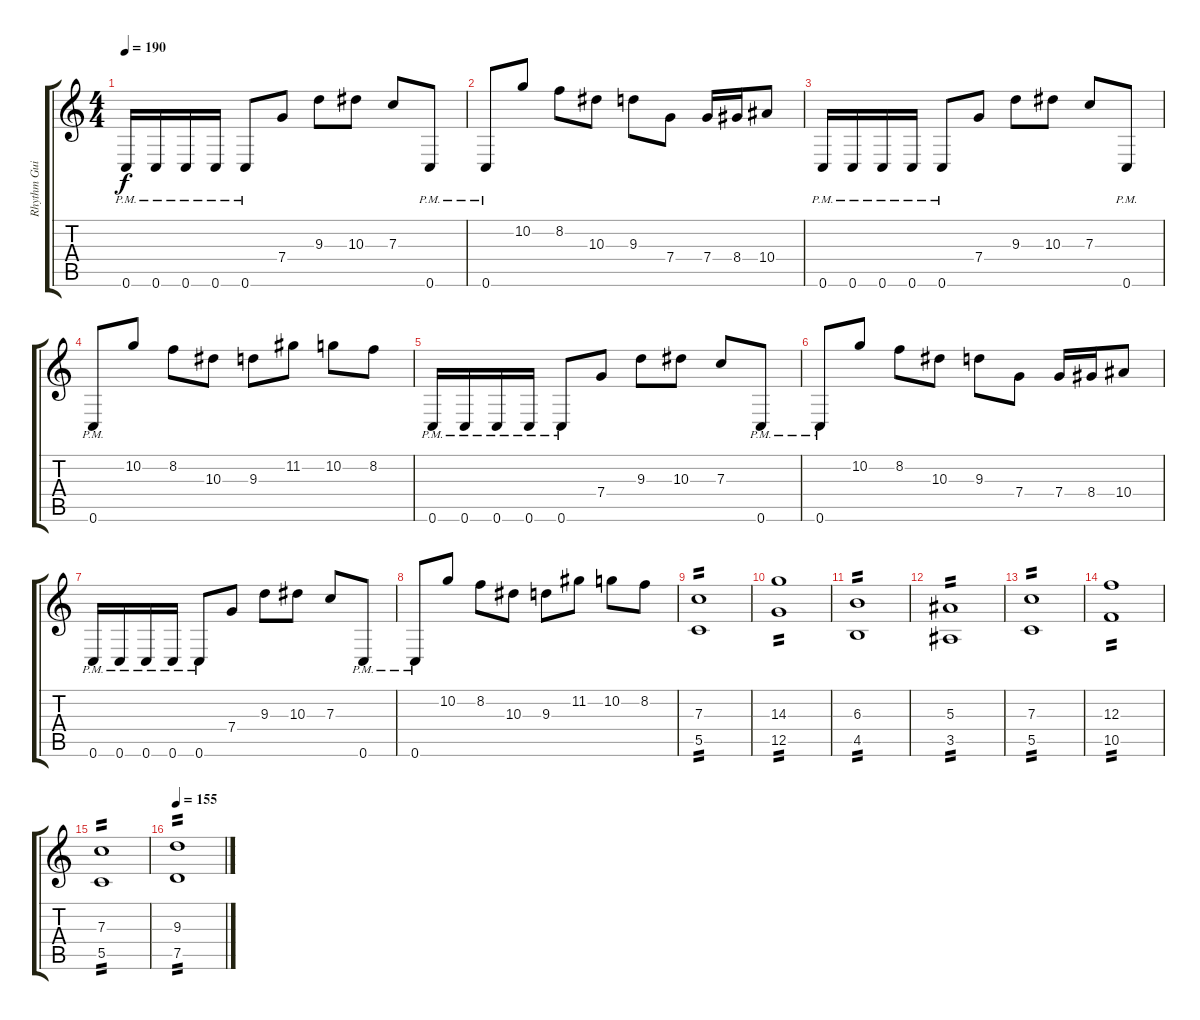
\track ("Rhythm Guitar" "Rhythm Gui") {instrument distortionguitar}
\staff {score tabs}
\tuning (D4 A3 F3 C3 G2 C2) {hide}
\ts (4 4)
\tempo 190
\clef g2
\ks c
0.6{pm}.16{dy f} 0.6{pm}.16 0.6{pm}.16 0.6{pm}.16 0.6{pm}.8 7.4.8 9.3.8 10.3.8 7.3.8 0.6{pm}.8 |
0.6{pm}.8 10.2.8 8.2.8 10.3.8 9.3.8 7.4.8 7.4.16 8.4.16 10.4.8 |
0.6{pm}.16 0.6{pm}.16 0.6{pm}.16 0.6{pm}.16 0.6{pm}.8 7.4.8 9.3.8 10.3.8 7.3.8 0.6{pm}.8 |
0.6{pm}.8 10.2.8 8.2.8 10.3.8 9.3.8 11.2.8 10.2.8 8.2.8 |
0.6{pm}.16 0.6{pm}.16 0.6{pm}.16 0.6{pm}.16 0.6{pm}.8 7.4.8 9.3.8 10.3.8 7.3.8 0.6{pm}.8 |
0.6{pm}.8 10.2.8 8.2.8 10.3.8 9.3.8 7.4.8 7.4.16 8.4.16 10.4.8 |
0.6{pm}.16 0.6{pm}.16 0.6{pm}.16 0.6{pm}.16 0.6{pm}.8 7.4.8 9.3.8 10.3.8 7.3.8 0.6{pm}.8 |
0.6{pm}.8 10.2.8 8.2.8 10.3.8 9.3.8 11.2.8 10.2.8 8.2.8 |
(7.3 5.5).1{tp 2} |
(14.3 12.5).1{tp 2} |
(6.3 4.5).1{tp 2} |
(5.3 3.5).1{tp 2} |
(7.3 5.5).1{tp 2} |
(12.3 10.5).1{tp 2} |
(7.3 5.5).1{tp 2} |
\tempo 155
(9.3 7.5).1{tp 2}
